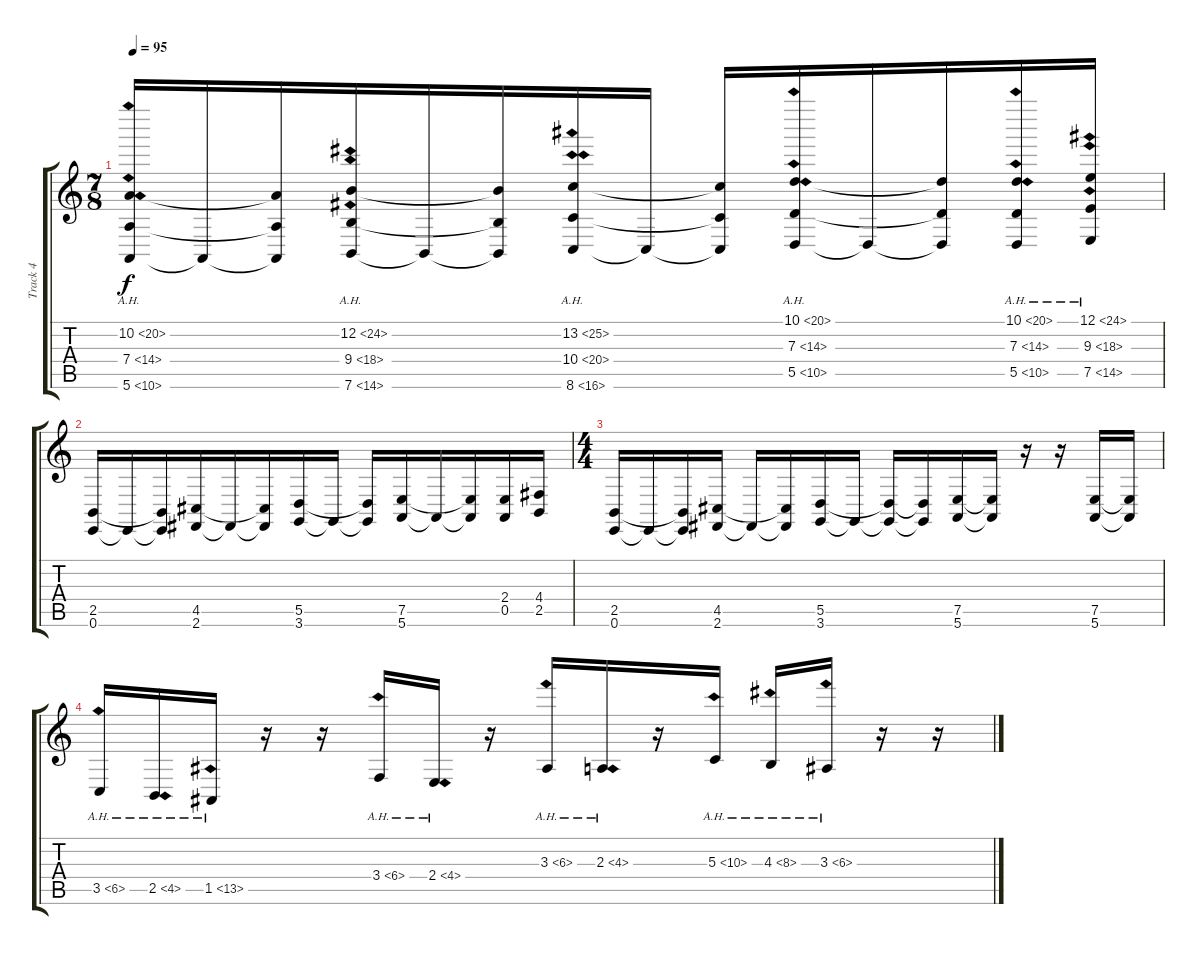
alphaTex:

\track ("Track 4" "Track 4") {instrument stringensemble1}
\staff {score tabs}
\tuning (E4 B3 G3 D3 A2 E2) {hide}
\ts (7 8)
\tempo 95
\clef g2
\ks c
(10.2{ah 10} 7.4{ah 7} 5.6{ah 5}).16{dy f} 5.6{t}.16 (10.2{t} 7.4{t} 5.6{t}).16 (12.2{ah 12} 9.4{ah 9} 7.6{ah 7}).16 7.6{t}.16 (12.2{t} 9.4{t} 7.6{t}).16 (13.2{ah 12} 10.4{ah 10} 8.6{ah 8}).16 8.6{t}.16 (13.2{t} 10.4{t} 8.6{t}).16 (10.1{ah 10} 7.3{ah 7} 5.5{ah 5}).16 5.5{t}.16 (10.1{t} 7.3{t} 5.5{t}).16 (10.1{ah 10} 7.3{ah 7} 5.5{ah 5}).16 (12.1{ah 12} 9.3{ah 9} 7.5{ah 7}).16 |
(2.5 0.6).16{instrument lead2sawtooth} 0.6{t}.16 (2.5{t} 0.6{t}).16 (4.5 2.6).16 2.6{t}.16 (4.5{t} 2.6{t}).16 (5.5 3.6).16 3.6{t}.16 (5.5{t} 3.6{t}).16 (7.5 5.6).16 5.6{t}.16 (7.5{t} 5.6{t}).16 (2.4 0.5).16 (4.4 2.5).16 |
\ts (4 4)
(2.5 0.6).16 0.6{t}.16 (2.5{t} 0.6{t}).16 (4.5 2.6).16 2.6{t}.16 (4.5{t} 2.6{t}).16 (5.5 3.6).16 3.6{t}.16 (5.5{t} 3.6{t}).16 (5.5{t} 3.6{t}).16 (7.5 5.6).16 (7.5{t} 5.6{t}).16 r.16 r.16 (7.5 5.6).16 (7.5{t} 5.6{t}).16 |
3.5{ah 3}.16{instrument electricgrandpiano} 2.5{ah 2}.16 1.5{ah 12}.16 r.16 r.16 3.4{ah 3}.16 2.4{ah 2}.16 r.16 3.3{ah 3}.16 2.3{ah 2}.16 r.16 5.3{ah 5}.16 4.3{ah 4}.16 3.3{ah 3}.16 r.16 r.16
